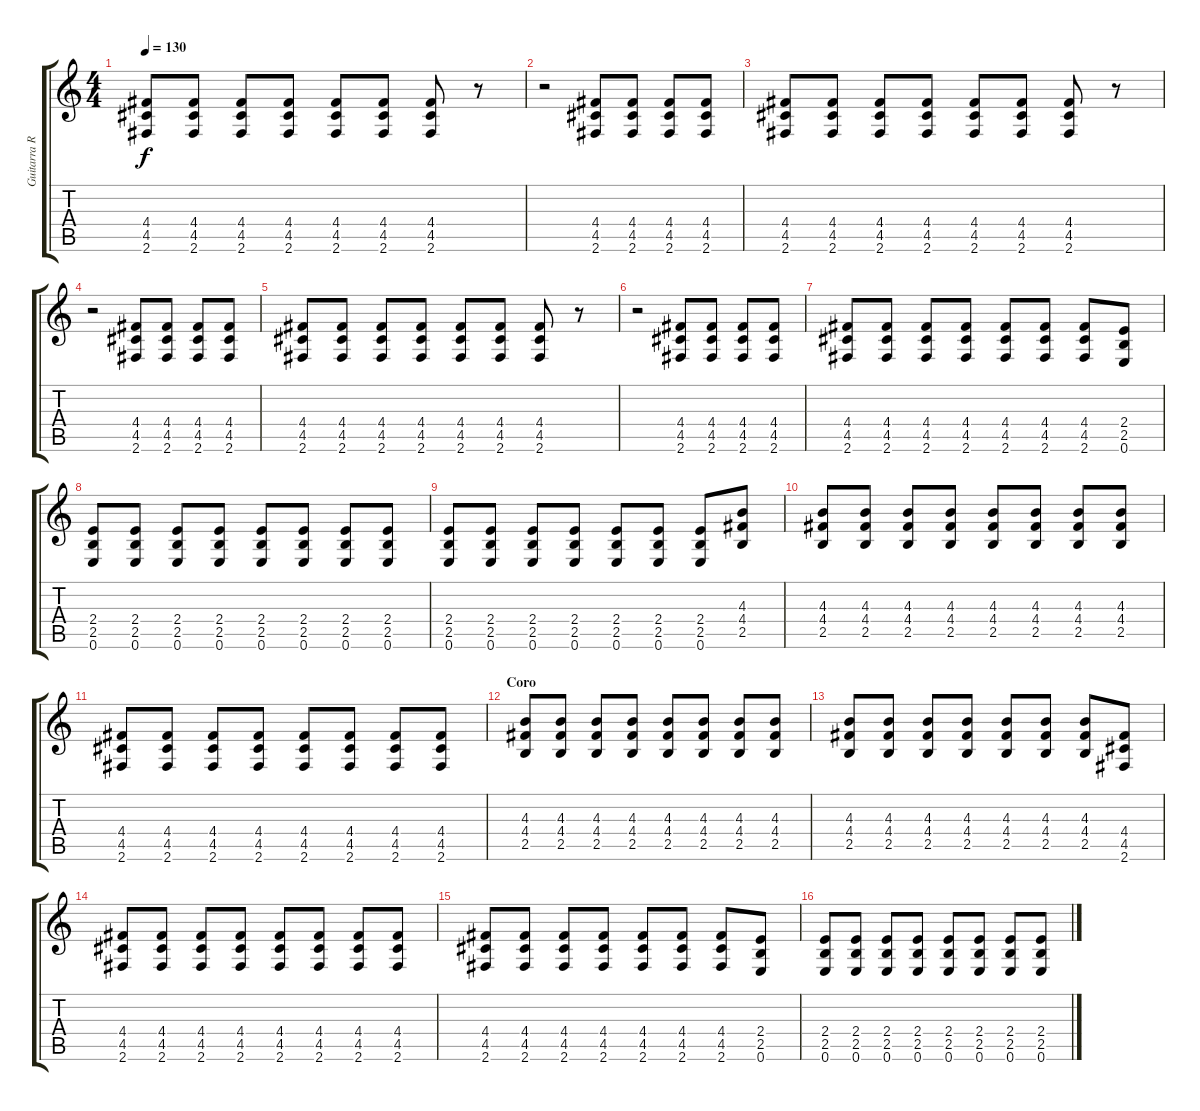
\track ("Guitarra Ritmica" "Guitarra R") {instrument overdrivenguitar}
\staff {score tabs}
\tuning (E4 B3 G3 D3 A2 E2) {hide}
\ts (4 4)
\tempo 130
\clef g2
\ks c
(4.4 4.5 2.6).8{dy f} (4.4 4.5 2.6).8 (4.4 4.5 2.6).8 (4.4 4.5 2.6).8 (4.4 4.5 2.6).8 (4.4 4.5 2.6).8 (4.4 4.5 2.6).8 r.8 |
r.2 (4.4 4.5 2.6).8 (4.4 4.5 2.6).8 (4.4 4.5 2.6).8 (4.4 4.5 2.6).8 |
(4.4 4.5 2.6).8 (4.4 4.5 2.6).8 (4.4 4.5 2.6).8 (4.4 4.5 2.6).8 (4.4 4.5 2.6).8 (4.4 4.5 2.6).8 (4.4 4.5 2.6).8 r.8 |
r.2 (4.4 4.5 2.6).8 (4.4 4.5 2.6).8 (4.4 4.5 2.6).8 (4.4 4.5 2.6).8 |
(4.4 4.5 2.6).8 (4.4 4.5 2.6).8 (4.4 4.5 2.6).8 (4.4 4.5 2.6).8 (4.4 4.5 2.6).8 (4.4 4.5 2.6).8 (4.4 4.5 2.6).8 r.8 |
r.2 (4.4 4.5 2.6).8 (4.4 4.5 2.6).8 (4.4 4.5 2.6).8 (4.4 4.5 2.6).8 |
(4.4 4.5 2.6).8 (4.4 4.5 2.6).8 (4.4 4.5 2.6).8 (4.4 4.5 2.6).8 (4.4 4.5 2.6).8 (4.4 4.5 2.6).8 (4.4 4.5 2.6).8 (2.4 2.5 0.6).8 |
(2.4 2.5 0.6).8 (2.4 2.5 0.6).8 (2.4 2.5 0.6).8 (2.4 2.5 0.6).8 (2.4 2.5 0.6).8 (2.4 2.5 0.6).8 (2.4 2.5 0.6).8 (2.4 2.5 0.6).8 |
(2.4 2.5 0.6).8 (2.4 2.5 0.6).8 (2.4 2.5 0.6).8 (2.4 2.5 0.6).8 (2.4 2.5 0.6).8 (2.4 2.5 0.6).8 (2.4 2.5 0.6).8 (4.3 4.4 2.5).8 |
(4.3 4.4 2.5).8 (4.3 4.4 2.5).8 (4.3 4.4 2.5).8 (4.3 4.4 2.5).8 (4.3 4.4 2.5).8 (4.3 4.4 2.5).8 (4.3 4.4 2.5).8 (4.3 4.4 2.5).8 |
(4.4 4.5 2.6).8 (4.4 4.5 2.6).8 (4.4 4.5 2.6).8 (4.4 4.5 2.6).8 (4.4 4.5 2.6).8 (4.4 4.5 2.6).8 (4.4 4.5 2.6).8 (4.4 4.5 2.6).8 |
\section ("" "Coro")
(4.3 4.4 2.5).8 (4.3 4.4 2.5).8 (4.3 4.4 2.5).8 (4.3 4.4 2.5).8 (4.3 4.4 2.5).8 (4.3 4.4 2.5).8 (4.3 4.4 2.5).8 (4.3 4.4 2.5).8 |
(4.3 4.4 2.5).8 (4.3 4.4 2.5).8 (4.3 4.4 2.5).8 (4.3 4.4 2.5).8 (4.3 4.4 2.5).8 (4.3 4.4 2.5).8 (4.3 4.4 2.5).8 (4.4 4.5 2.6).8 |
(4.4 4.5 2.6).8 (4.4 4.5 2.6).8 (4.4 4.5 2.6).8 (4.4 4.5 2.6).8 (4.4 4.5 2.6).8 (4.4 4.5 2.6).8 (4.4 4.5 2.6).8 (4.4 4.5 2.6).8 |
(4.4 4.5 2.6).8 (4.4 4.5 2.6).8 (4.4 4.5 2.6).8 (4.4 4.5 2.6).8 (4.4 4.5 2.6).8 (4.4 4.5 2.6).8 (4.4 4.5 2.6).8 (2.4 2.5 0.6).8 |
(2.4 2.5 0.6).8 (2.4 2.5 0.6).8 (2.4 2.5 0.6).8 (2.4 2.5 0.6).8 (2.4 2.5 0.6).8 (2.4 2.5 0.6).8 (2.4 2.5 0.6).8 (2.4 2.5 0.6).8
